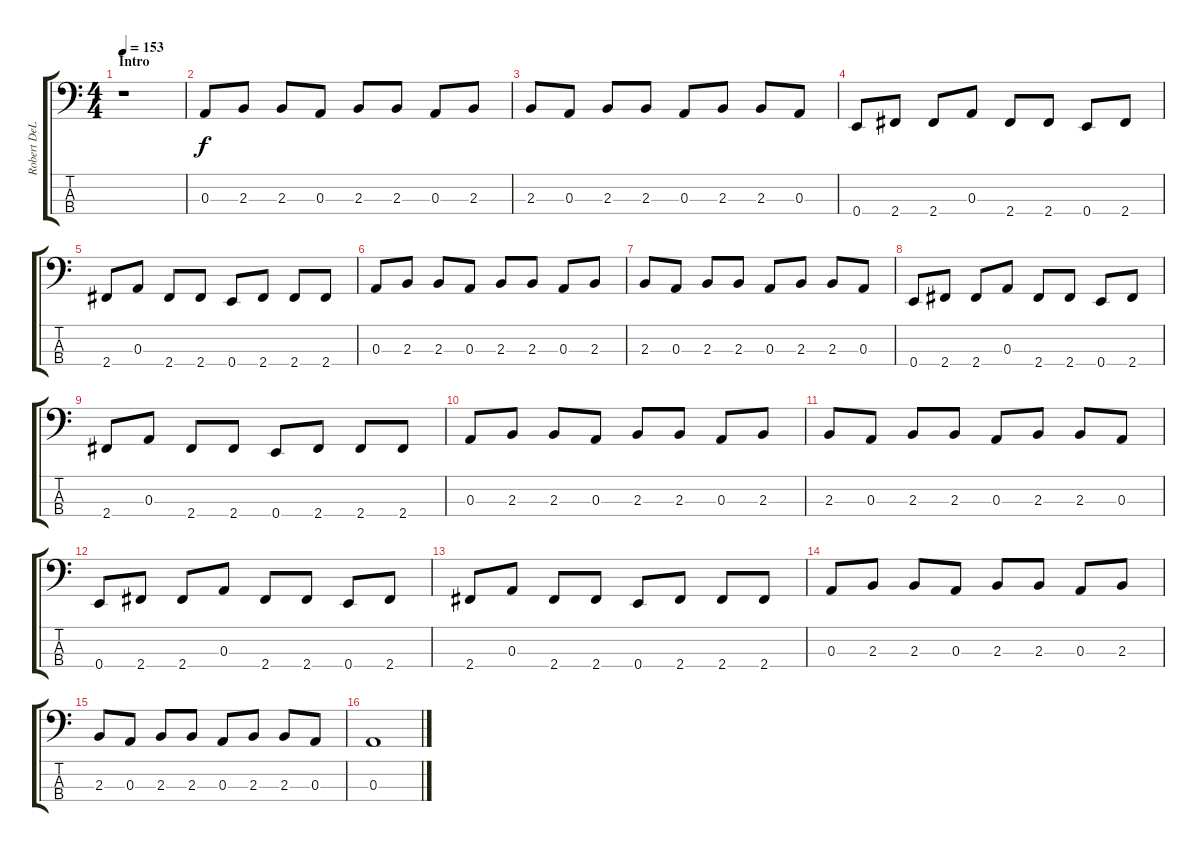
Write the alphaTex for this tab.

\track ("Robert DeLeo - Bass" "Robert DeL") {instrument electricbassfinger}
\staff {score tabs}
\tuning (G2 D2 A1 E1) {hide}
\ts (4 4)
\section ("" "Intro")
\tempo 153
\clef f4
\ks c
r.1{dy f instrument electricbassfinger} |
0.3.8 2.3.8 2.3.8 0.3.8 2.3.8 2.3.8 0.3.8 2.3.8 |
2.3.8 0.3.8 2.3.8 2.3.8 0.3.8 2.3.8 2.3.8 0.3.8 |
0.4.8 2.4.8 2.4.8 0.3.8 2.4.8 2.4.8 0.4.8 2.4.8 |
2.4.8 0.3.8 2.4.8 2.4.8 0.4.8 2.4.8 2.4.8 2.4.8 |
0.3.8 2.3.8 2.3.8 0.3.8 2.3.8 2.3.8 0.3.8 2.3.8 |
2.3.8 0.3.8 2.3.8 2.3.8 0.3.8 2.3.8 2.3.8 0.3.8 |
0.4.8 2.4.8 2.4.8 0.3.8 2.4.8 2.4.8 0.4.8 2.4.8 |
2.4.8 0.3.8 2.4.8 2.4.8 0.4.8 2.4.8 2.4.8 2.4.8 |
0.3.8 2.3.8 2.3.8 0.3.8 2.3.8 2.3.8 0.3.8 2.3.8 |
2.3.8 0.3.8 2.3.8 2.3.8 0.3.8 2.3.8 2.3.8 0.3.8 |
0.4.8 2.4.8 2.4.8 0.3.8 2.4.8 2.4.8 0.4.8 2.4.8 |
2.4.8 0.3.8 2.4.8 2.4.8 0.4.8 2.4.8 2.4.8 2.4.8 |
0.3.8 2.3.8 2.3.8 0.3.8 2.3.8 2.3.8 0.3.8 2.3.8 |
2.3.8 0.3.8 2.3.8 2.3.8 0.3.8 2.3.8 2.3.8 0.3.8 |
0.3.1
